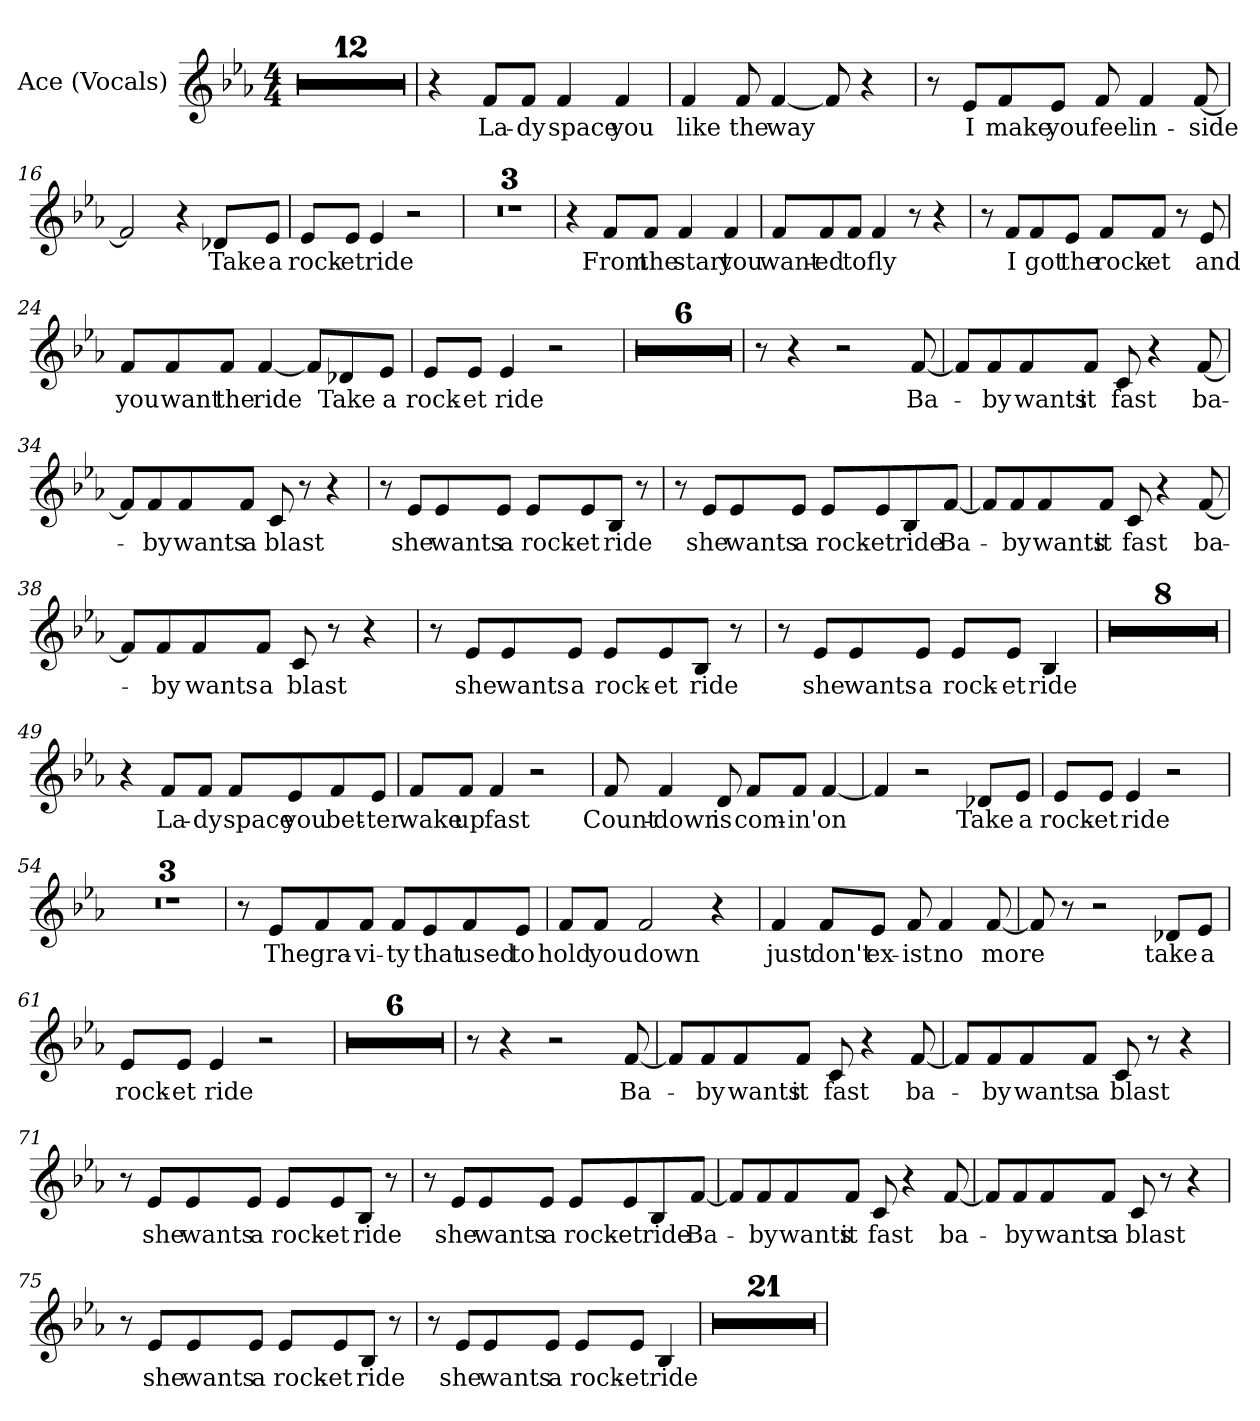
**kern	**text
*part1	*part1
*staff1	*staff1
*I"Ace (Vocals)	*
*clefG2	*
*k[b-e-a-]	*
*M4/4	*
=1	=1
1r	.
=2	=2
1r	.
=3	=3
1r	.
=4	=4
1r	.
=5	=5
1r	.
=6	=6
1r	.
=7	=7
1r	.
=8	=8
1r	.
=9	=9
1r	.
=10	=10
1r	.
=11	=11
1r	.
=12	=12
1r	.
=13	=13
4r	.
!	!LO:LY:b
8f/L	La-
!	!LO:LY:b
8f/J	-dy
!	!LO:LY:b
4f/	space
!	!LO:LY:b
4f/	you
=14	=14
!	!LO:LY:b
4f/	like
!	!LO:LY:b
8f/	the
!	!LO:LY:b
[4f/	way
8f/]	.
4r	.
=15	=15
8r	.
!	!LO:LY:b
8e-/L	I
!	!LO:LY:b
8f/	make
!	!LO:LY:b
8e-/J	you
!	!LO:LY:b
8f/	feel
!	!LO:LY:b
4f/	in-
!	!LO:LY:b
[8f/	-side
=16	=16
2f/]	.
4r	.
!	!LO:LY:b
8d-X/L	Take
!	!LO:LY:b
8e-/J	a
!!LO:LB:g=z
=17	=17
!	!LO:LY:b
8e-/L	rock-
!	!LO:LY:b
8e-/J	-et
!	!LO:LY:b
4e-/	ride
2r	.
=18	=18
1r	.
=19	=19
1r	.
=20	=20
1r	.
=21	=21
4r	.
!	!LO:LY:b
8f/L	From
!	!LO:LY:b
8f/J	the
!	!LO:LY:b
4f/	start
!	!LO:LY:b
4f/	you
=22	=22
!	!LO:LY:b
8f/L	want-
!	!LO:LY:b
8f/	-ed
!	!LO:LY:b
8f/J	to
!	!LO:LY:b
4f/	fly
8r	.
4r	.
=23	=23
8r	.
!	!LO:LY:b
8f/L	I
!	!LO:LY:b
8f/	got
!	!LO:LY:b
8e-/J	the
!	!LO:LY:b
8f/L	rock-
!	!LO:LY:b
8f/J	-et
8r	.
!	!LO:LY:b
8e-/	and
!!LO:LB:g=z
=24	=24
!	!LO:LY:b
8f/L	you
!	!LO:LY:b
8f/	want
!	!LO:LY:b
8f/J	the
!	!LO:LY:b
[4f/	ride
8f/L]	.
!	!LO:LY:b
8d-X/	Take
!	!LO:LY:b
8e-/J	a
=25	=25
!	!LO:LY:b
8e-/L	rock-
!	!LO:LY:b
8e-/J	-et
!	!LO:LY:b
4e-/	ride
2r	.
=26	=26
1r	.
=27	=27
1r	.
=28	=28
1r	.
=29	=29
1r	.
=30	=30
1r	.
=31	=31
1r	.
=32	=32
8r	.
4r	.
2r	.
!	!LO:LY:b
[8f/	Ba-
=33	=33
8f/L]	.
!	!LO:LY:b
8f/	-by
!	!LO:LY:b
8f/	wants
!	!LO:LY:b
8f/J	it
!	!LO:LY:b
8c/	fast
4r	.
!	!LO:LY:b
[8f/	ba-
!!LO:LB:g=z
=34	=34
8f/L]	.
!	!LO:LY:b
8f/	-by
!	!LO:LY:b
8f/	wants
!	!LO:LY:b
8f/J	a
!	!LO:LY:b
8c/	blast
8r	.
4r	.
=35	=35
8r	.
!	!LO:LY:b
8e-/L	she
!	!LO:LY:b
8e-/	wants
!	!LO:LY:b
8e-/J	a
!	!LO:LY:b
8e-/L	rock-
!	!LO:LY:b
8e-/	-et
!	!LO:LY:b
8B-/J	ride
8r	.
=36	=36
8r	.
!	!LO:LY:b
8e-/L	she
!	!LO:LY:b
8e-/	wants
!	!LO:LY:b
8e-/J	a
!	!LO:LY:b
8e-/L	rock-
!	!LO:LY:b
8e-/	-et
!	!LO:LY:b
8B-/	ride
!	!LO:LY:b
[8f/J	Ba-
!!LO:LB:g=z
=37	=37
8f/L]	.
!	!LO:LY:b
8f/	-by
!	!LO:LY:b
8f/	wants
!	!LO:LY:b
8f/J	it
!	!LO:LY:b
8c/	fast
4r	.
!	!LO:LY:b
[8f/	ba-
=38	=38
8f/L]	.
!	!LO:LY:b
8f/	-by
!	!LO:LY:b
8f/	wants
!	!LO:LY:b
8f/J	a
!	!LO:LY:b
8c/	blast
8r	.
4r	.
=39	=39
8r	.
!	!LO:LY:b
8e-/L	she
!	!LO:LY:b
8e-/	wants
!	!LO:LY:b
8e-/J	a
!	!LO:LY:b
8e-/L	rock-
!	!LO:LY:b
8e-/	-et
!	!LO:LY:b
8B-/J	ride
8r	.
!!LO:LB:g=z
=40	=40
8r	.
!	!LO:LY:b
8e-/L	she
!	!LO:LY:b
8e-/	wants
!	!LO:LY:b
8e-/J	a
!	!LO:LY:b
8e-/L	rock-
!	!LO:LY:b
8e-/J	-et
!	!LO:LY:b
4B-/	ride
=41	=41
1r	.
=42	=42
1r	.
=43	=43
1r	.
=44	=44
1r	.
=45	=45
1r	.
=46	=46
1r	.
=47	=47
1r	.
=48	=48
1r	.
=49	=49
4r	.
!	!LO:LY:b
8f/L	La-
!	!LO:LY:b
8f/J	-dy
!	!LO:LY:b
8f/L	space
!	!LO:LY:b
8e-/	you
!	!LO:LY:b
8f/	bet-
!	!LO:LY:b
8e-/J	-ter
=50	=50
!	!LO:LY:b
8f/L	wake
!	!LO:LY:b
8f/J	up
!	!LO:LY:b
4f/	fast
2r	.
!!LO:LB:g=z
=51	=51
!	!LO:LY:b
8f/	Count-
!	!LO:LY:b
4f/	-down
!	!LO:LY:b
8d/	is
!	!LO:LY:b
8f/L	com-
!	!LO:LY:b
8f/J	-in'
!	!LO:LY:b
[4f/	on
=52	=52
4f/]	.
2r	.
!	!LO:LY:b
8d-X/L	Take
!	!LO:LY:b
8e-/J	a
=53	=53
!	!LO:LY:b
8e-/L	rock-
!	!LO:LY:b
8e-/J	-et
!	!LO:LY:b
4e-/	ride
2r	.
=54	=54
1r	.
=55	=55
1r	.
=56	=56
1r	.
!!LO:LB:g=z
=57	=57
8r	.
!	!LO:LY:b
8e-/L	The
!	!LO:LY:b
8f/	gra-
!	!LO:LY:b
8f/J	-vi-
!	!LO:LY:b
8f/L	-ty
!	!LO:LY:b
8e-/	that
!	!LO:LY:b
8f/	used
!	!LO:LY:b
8e-/J	to
=58	=58
!	!LO:LY:b
8f/L	hold
!	!LO:LY:b
8f/J	you
!	!LO:LY:b
2f/	down
4r	.
=59	=59
!	!LO:LY:b
4f/	just
!	!LO:LY:b
8f/L	don't
!	!LO:LY:b
8e-/J	ex-
!	!LO:LY:b
8f/	-ist
!	!LO:LY:b
4f/	no
!	!LO:LY:b
[8f/	more
!!LO:PB:g=z
=60	=60
8f/]	.
8r	.
2r	.
!	!LO:LY:b
8d-X/L	take
!	!LO:LY:b
8e-/J	a
=61	=61
!	!LO:LY:b
8e-/L	rock-
!	!LO:LY:b
8e-/J	-et
!	!LO:LY:b
4e-/	ride
2r	.
=62	=62
1r	.
=63	=63
1r	.
=64	=64
1r	.
=65	=65
1r	.
=66	=66
1r	.
=67	=67
1r	.
=68	=68
8r	.
4r	.
2r	.
!	!LO:LY:b
[8f/	Ba-
=69	=69
8f/L]	.
!	!LO:LY:b
8f/	-by
!	!LO:LY:b
8f/	wants
!	!LO:LY:b
8f/J	it
!	!LO:LY:b
8c/	fast
4r	.
!	!LO:LY:b
[8f/	ba-
!!LO:LB:g=z
=70	=70
8f/L]	.
!	!LO:LY:b
8f/	-by
!	!LO:LY:b
8f/	wants
!	!LO:LY:b
8f/J	a
!	!LO:LY:b
8c/	blast
8r	.
4r	.
=71	=71
8r	.
!	!LO:LY:b
8e-/L	she
!	!LO:LY:b
8e-/	wants
!	!LO:LY:b
8e-/J	a
!	!LO:LY:b
8e-/L	rock-
!	!LO:LY:b
8e-/	-et
!	!LO:LY:b
8B-/J	ride
8r	.
=72	=72
8r	.
!	!LO:LY:b
8e-/L	she
!	!LO:LY:b
8e-/	wants
!	!LO:LY:b
8e-/J	a
!	!LO:LY:b
8e-/L	rock-
!	!LO:LY:b
8e-/	-et
!	!LO:LY:b
8B-/	ride
!	!LO:LY:b
[8f/J	Ba-
!!LO:LB:g=z
=73	=73
8f/L]	.
!	!LO:LY:b
8f/	-by
!	!LO:LY:b
8f/	wants
!	!LO:LY:b
8f/J	it
!	!LO:LY:b
8c/	fast
4r	.
!	!LO:LY:b
[8f/	ba-
=74	=74
8f/L]	.
!	!LO:LY:b
8f/	-by
!	!LO:LY:b
8f/	wants
!	!LO:LY:b
8f/J	a
!	!LO:LY:b
8c/	blast
8r	.
4r	.
=75	=75
8r	.
!	!LO:LY:b
8e-/L	she
!	!LO:LY:b
8e-/	wants
!	!LO:LY:b
8e-/J	a
!	!LO:LY:b
8e-/L	rock-
!	!LO:LY:b
8e-/	-et
!	!LO:LY:b
8B-/J	ride
8r	.
!!LO:LB:g=z
=76	=76
8r	.
!	!LO:LY:b
8e-/L	she
!	!LO:LY:b
8e-/	wants
!	!LO:LY:b
8e-/J	a
!	!LO:LY:b
8e-/L	rock-
!	!LO:LY:b
8e-/J	-et
!	!LO:LY:b
4B-/	ride
=77	=77
1r	.
=78	=78
1r	.
=79	=79
1r	.
=80	=80
1r	.
=81	=81
1r	.
=82	=82
1r	.
=83	=83
1r	.
=84	=84
1r	.
=85	=85
1r	.
=86	=86
1r	.
=87	=87
1r	.
=88	=88
1r	.
=89	=89
1r	.
=90	=90
1r	.
=91	=91
1r	.
=92	=92
1r	.
=93	=93
1r	.
=94	=94
1r	.
=95	=95
1r	.
=96	=96
1r	.
=97	=97
1r	.
=	=
*-	*-
